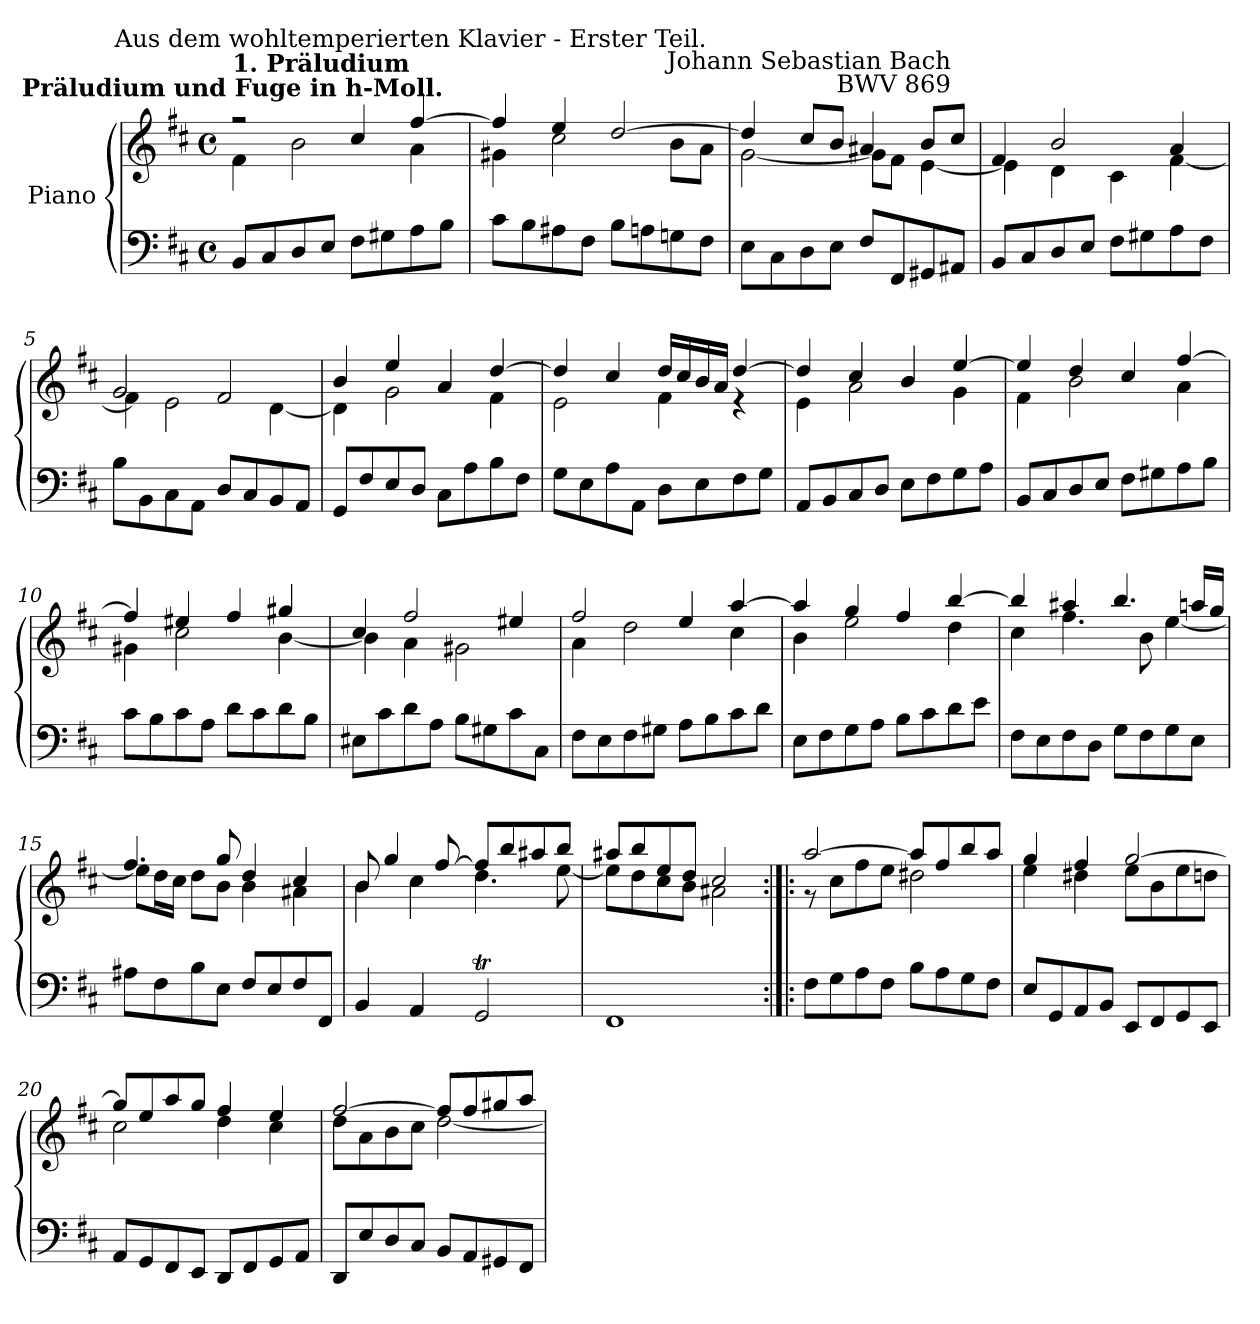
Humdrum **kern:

**kern	**kern
*part1	*part1
*staff2	*staff1
*I"Piano	*
*clefF4	*clefG2
*k[f#c#]	*k[f#c#]
*D:	*D:
*M4/4	*M4/4
*met(c)	*met(c)
=1	=1
*	*^
!	!LO:TX:a:B:cj:t=Präludium und Fuge in h-Moll.	!
!	!LO:TX:a:B:t=1. Präludium	!
8BBL	2r	4f#\
8C#	.	.
8D	.	2b\
8EJ	.	.
8F#L	4cc#/	.
8G#X	.	.
!	!LO:TX:a:cj:t=Aus dem wohltemperierten Klavier - Erster Teil.	!
8A	[4ff#/	4a\
8BJ	.	.
=2	=2	=2
8c#L	4ff#/]	4g#X\
8B	.	.
8A#X	4ee/	2cc#\
8F#J	.	.
8BL	[2dd/	.
8An	.	.
8Gn	.	8b\L
8F#J	.	8a\J
=3	=3	=3
8EL	4dd/]	[2g\
8C#	.	.
8D	8cc#/L	.
8EJ	8b/J	.
8F#L	4a#X/	8gL]
8FF#	.	8f#J
8GG#X	8b/L	[4e\
!	!LO:TX:a:rj:t=Johann Sebastian Bach\nBWV 869	!
8AA#XJ	8cc#/J	.
!!LO:LB:g=z	!!
=4	=4	=4
8BBL	4f#/	4e\]
8C#	.	.
8D	2b/	4d\
8EJ	.	.
8F#L	.	4c#\
8G#X	.	.
8A	4a/	[4f#\
8F#J	.	.
=5	=5	=5
8BL	2g/	4f#\]
8BB	.	.
8C#	.	2e\
8AAJ	.	.
8DL	2f#/	.
8C#	.	.
8BB	.	[4d\
8AAJ	.	.
=6	=6	=6
8GGL	4b/	4d\]
8F#	.	.
8E	4ee/	2g\
8DJ	.	.
8C#L	4a/	.
8A	.	.
8B	[4dd/	4f#\
8F#J	.	.
=7	=7	=7
8GL	4dd/]	2e\
8E	.	.
8A	4cc#/	.
8AAJ	.	.
8DL	16dd/LL	4f#\
.	16cc#/	.
8E	16b/	.
.	16a/JJ	.
8F#	[4dd/	4r
8GJ	.	.
!!LO:LB:g=z	!!
=8	=8	=8
8AAL	4dd/]	4e\
8BB	.	.
8C#	4cc#/	2a\
8DJ	.	.
8EL	4b/	.
8F#	.	.
8G	[4ee/	4g\
8AJ	.	.
=9	=9	=9
8BBL	4ee/]	4f#\
8C#	.	.
8D	4dd/	2b\
8EJ	.	.
8F#L	4cc#/	.
8G#X	.	.
8A	[4ff#/	4a\
8BJ	.	.
=10	=10	=10
8c#L	4ff#/]	4g#X\
8B	.	.
8c#	4ee#X/	2cc#\
8AJ	.	.
8dL	4ff#/	.
8c#	.	.
8d	4gg#X/	[4b\
8BJ	.	.
=11	=11	=11
8E#XL	4cc#/	4b\]
8c#	.	.
8d	2ff#/	4a\
8AJ	.	.
8BL	.	2g#X\
8G#X	.	.
8c#	4ee#X/	.
8C#J	.	.
!!LO:LB:g=z	!!
=12	=12	=12
8F#L	2ff#/	4a\
8E	.	.
8F#	.	2dd\
8G#XJ	.	.
8AL	4ee/	.
8B	.	.
8c#	[4aa/	4cc#\
8dJ	.	.
=13	=13	=13
8EL	4aa/]	4b\
8F#	.	.
8G	4gg/	2ee\
8AJ	.	.
8BL	4ff#/	.
8c#	.	.
8d	[4bb/	4dd\
8eJ	.	.
=14	=14	=14
8F#L	4bb/]	4cc#\
8E	.	.
8F#	4aa#X/	4.ff#\
8DJ	.	.
8GL	4.bb/	.
8F#	.	8b\
8G	.	[4ee\
8EJ	16aan/LL	.
.	16gg/JJ	.
=15	=15	=15
8A#XL	4.ff#/	8ee\L]
8F#	.	16dd\L
.	.	16cc#\JJ
8B	.	8dd\L
8EJ	8gg/	8b\J
8F#L	4dd/	4b\
8E	.	.
8F#	4cc#/	4a#X\
8FF#J	.	.
!!LO:LB:g=z	!!
=16	=16	=16
4BB	8b/	4b\
.	4gg/	.
4AA	.	4cc#\
.	[8ff#/	.
2GGT	8ff#/L]	4.dd\
.	8bb/	.
.	8aa#X/	.
.	8bb/J	[8ee\
=17	=17	=17
1FF#	8aa#X/L	8ee\L]
.	8bb/	8dd\
.	8ee/	8cc#\
.	8dd/J	8b\J
.	2cc#/	2a#X\
=18:|!|:	=18:|!|:	=18:|!|:
8F#L	[2aa/	8r
8G	.	8cc#\L
8A	.	8ff#\
8F#J	.	8ee\J
8BL	8aa/L]	2dd#X\
8A	8ff#/	.
8G	8bb/	.
8F#J	8aa/J	.
=19	=19	=19
8EL	4gg/	4ee\
8GG	.	.
8AA	4ff#/	4dd#X\
8BBJ	.	.
8EEL	[2gg/	8ee\L
8FF#	.	8b\
8GG	.	8ee\
8EEJ	.	8ddn\J
!!LO:LB:g=z	!!
=20	=20	=20
8AAL	8gg/L]	2cc#\
8GG	8ee/	.
8FF#	8aa/	.
8EEJ	8gg/J	.
8DDL	4ff#/	4dd\
8FF#	.	.
8GG	4ee/	4cc#\
8AAJ	.	.
=21	=21	=21
8DDL	[2ff#/	8dd\L
8E	.	8a\
8D	.	8b\
8C#J	.	8cc#\J
8BBL	8ff#/L]	[2dd\
8AA	8ff#/	.
8GG#X	8gg#X/	.
8FF#J	8aa/J	.
*	*v	*v
=	=
*-	*-
